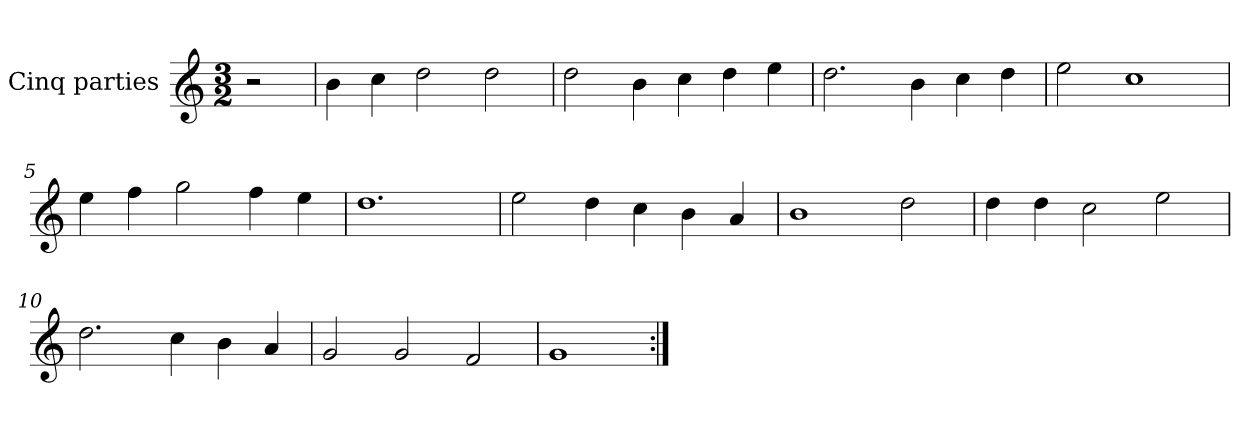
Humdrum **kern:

**kern
*part1
*staff1
*I"Cinq parties
*clefG2
*k[]
*M3/2
*MM180
=
2r
=1
4b\
4cc\
2dd\
2dd\
=2
2dd\
4b\
4cc\
4dd\
4ee\
=3
2.dd\
4b\
4cc\
4dd\
=4
2ee\
1cc
=5
4ee\
4ff\
2gg\
4ff\
4ee\
=6
1.dd
=7
2ee\
4dd\
4cc\
4b\
4a/
=8
1b
2dd\
=9
4dd\
4dd\
2cc\
2ee\
=10
2.dd\
4cc\
4b\
4a/
=11
2g/
2g/
2f/
=12
1g
=:|!
*-
